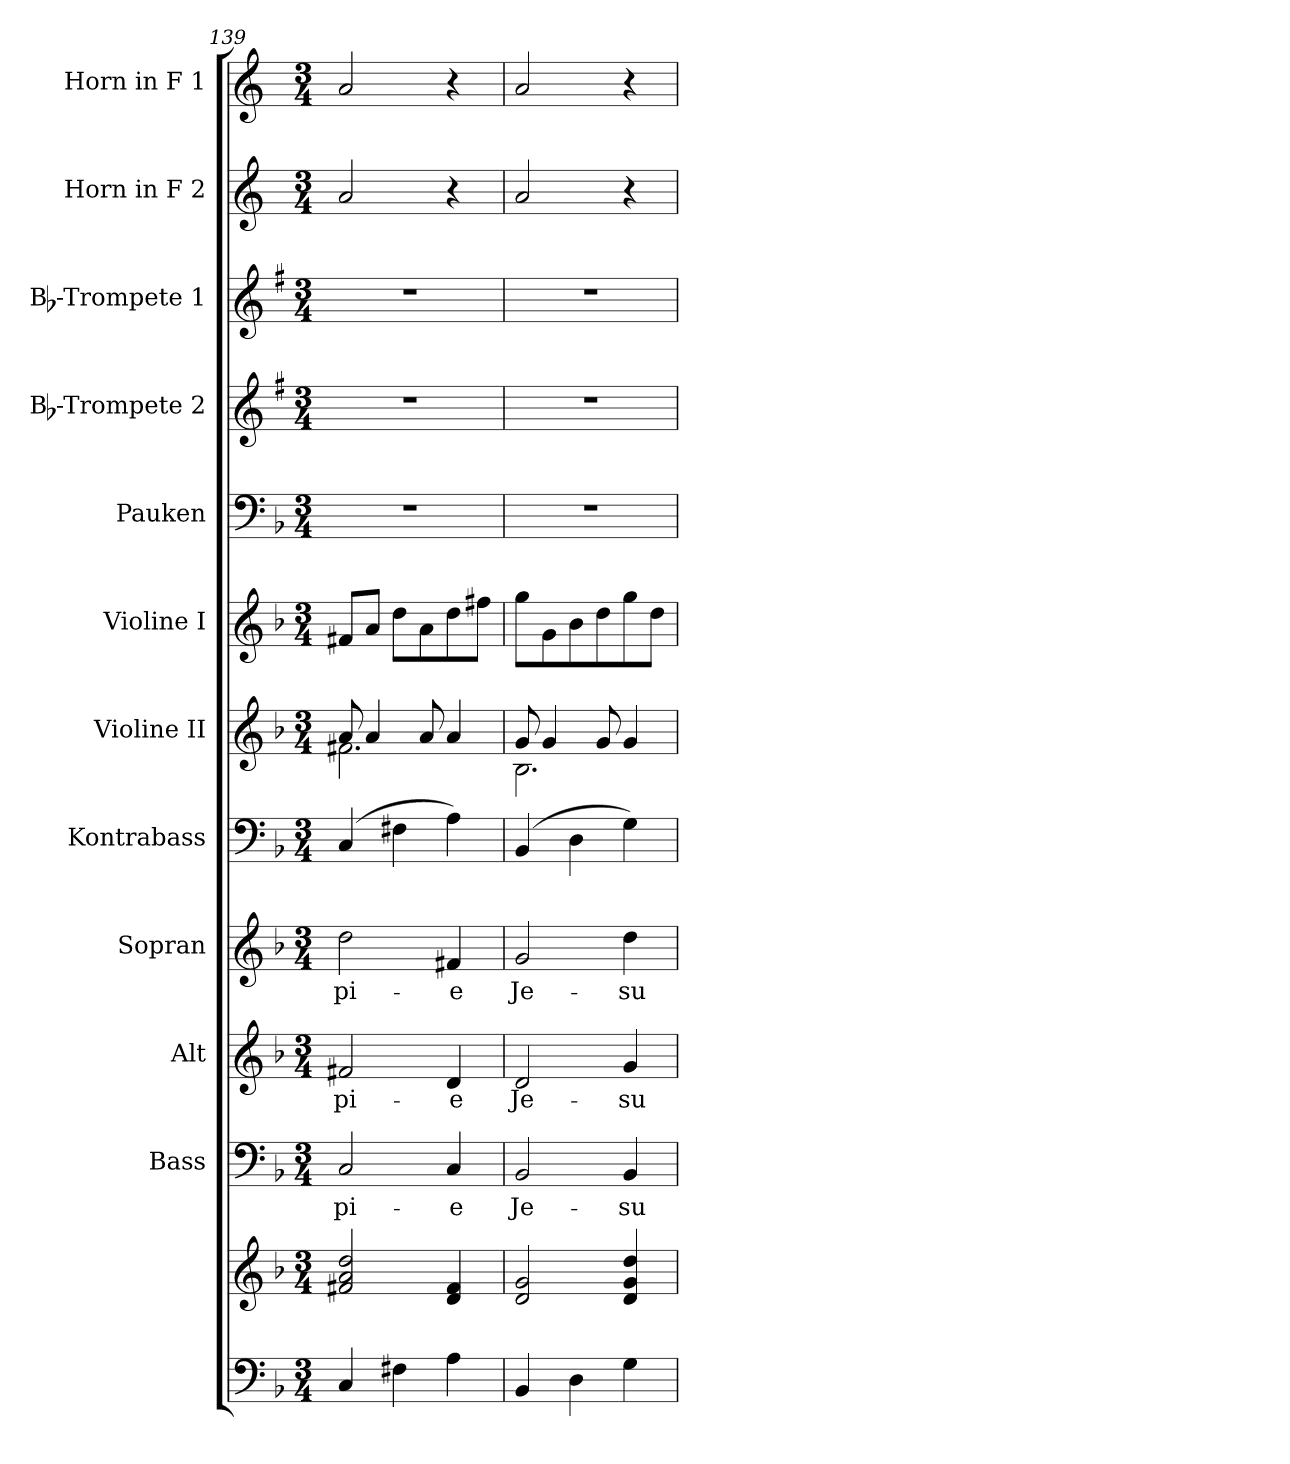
**kern	**kern	**kern	**text	**kern	**text	**kern	**text	**kern	**kern	**kern	**kern	**kern	**kern	**kern	**kern
*part12	*part12	*part11	*part11	*part10	*part10	*part9	*part9	*part8	*part7	*part6	*part5	*part4	*part3	*part2	*part1
*staff13	*staff12	*staff11	*staff11	*staff10	*staff10	*staff9	*staff9	*staff8	*staff7	*staff6	*staff5	*staff4	*staff3	*staff2	*staff1
*	*	*I"Bass	*	*I"Alt	*	*I"Sopran	*	*I"Kontrabass	*I"Violine II	*I"Violine I	*I"Pauken	*I"Bb-Trompete 2	*I"Bb-Trompete 1	*I"Horn in F 2	*I"Horn in F 1
*	*	*I'B.	*	*I'A.	*	*I'S.	*	*I'Kb.	*I'Vl. II	*I'Vl. I	*I'Pk.	*I'Bb Trp. 2	*I'Bb Trp. 1	*	*
*clefF4	*clefG2	*clefF4	*	*clefG2	*	*clefG2	*	*clefF4	*clefG2	*clefG2	*clefF4	*clefG2	*clefG2	*clefG2	*clefG2
*	*	*	*	*	*	*	*	*ITrd7c12	*	*	*	*ITrd1c2	*ITrd1c2	*ITrd4c7	*ITrd4c7
*k[b-]	*k[b-]	*k[b-]	*	*k[b-]	*	*k[b-]	*	*k[b-]	*k[b-]	*k[b-]	*k[b-]	*k[b-]	*k[b-]	*k[b-]	*k[b-]
*F:	*F:	*F:	*	*F:	*	*F:	*	*F:	*F:	*F:	*F:	*F:	*F:	*F:	*F:
*M3/4	*M3/4	*M3/4	*	*M3/4	*	*M3/4	*	*M3/4	*M3/4	*M3/4	*M3/4	*M3/4	*M3/4	*M3/4	*M3/4
=139	=139	=139	=139	=139	=139	=139	=139	=139	=139	=139	=139	=139	=139	=139	=139
!	!	!	!LO:LY:b	!	!LO:LY:b	!	!LO:LY:b	!	!	!	!	!	!	!	!
*	*	*	*	*	*	*	*	*	*^	*	*	*	*	*	*
4C/	2f#X/ 2a/ 2dd/	2C/	pi-	2f#X/	pi-	2dd\	pi-	(4CC/	8a/	2.f#X\	8f#X/L	2.r	2.r	2.r	2d/	2d/
.	.	.	.	.	.	.	.	.	4a/	.	8a/J	.	.	.	.	.
4F#X\	.	.	.	.	.	.	.	4FF#X\	.	.	8dd\L	.	.	.	.	.
.	.	.	.	.	.	.	.	.	8a/	.	8a\	.	.	.	.	.
!	!	!	!LO:LY:b	!	!LO:LY:b	!	!LO:LY:b	!	!	!	!	!	!	!	!	!
4A\	4d/ 4f#/	4C/	-e	4d/	-e	4f#X/	-e	4AA\)	4a/	.	8dd\	.	.	.	4r	4r
.	.	.	.	.	.	.	.	.	.	.	8ff#X\J	.	.	.	.	.
=140	=140	=140	=140	=140	=140	=140	=140	=140	=140	=140	=140	=140	=140	=140	=140	=140
!	!	!	!LO:LY:b	!	!LO:LY:b	!	!LO:LY:b	!	!	!	!	!	!	!	!	!
4BB-/	2d/ 2g/	2BB-/	Je-	2d/	Je-	2g/	Je-	(4BBB-/	8g/	2.B-\	8gg\L	2.r	2.r	2.r	2d/	2d/
.	.	.	.	.	.	.	.	.	4g/	.	8g\	.	.	.	.	.
4D\	.	.	.	.	.	.	.	4DD\	.	.	8b-\	.	.	.	.	.
.	.	.	.	.	.	.	.	.	8g/	.	8dd\	.	.	.	.	.
!	!	!	!LO:LY:b	!	!LO:LY:b	!	!LO:LY:b	!	!	!	!	!	!	!	!	!
4G\	4d/ 4g/ 4dd/	4BB-/	-su	4g/	-su	4dd\	-su	4GG\)	4g/	.	8gg\	.	.	.	4r	4r
.	.	.	.	.	.	.	.	.	.	.	8dd\J	.	.	.	.	.
*	*	*	*	*	*	*	*	*	*v	*v	*	*	*	*	*	*
=	=	=	=	=	=	=	=	=	=	=	=	=	=	=	=
*-	*-	*-	*-	*-	*-	*-	*-	*-	*-	*-	*-	*-	*-	*-	*-
